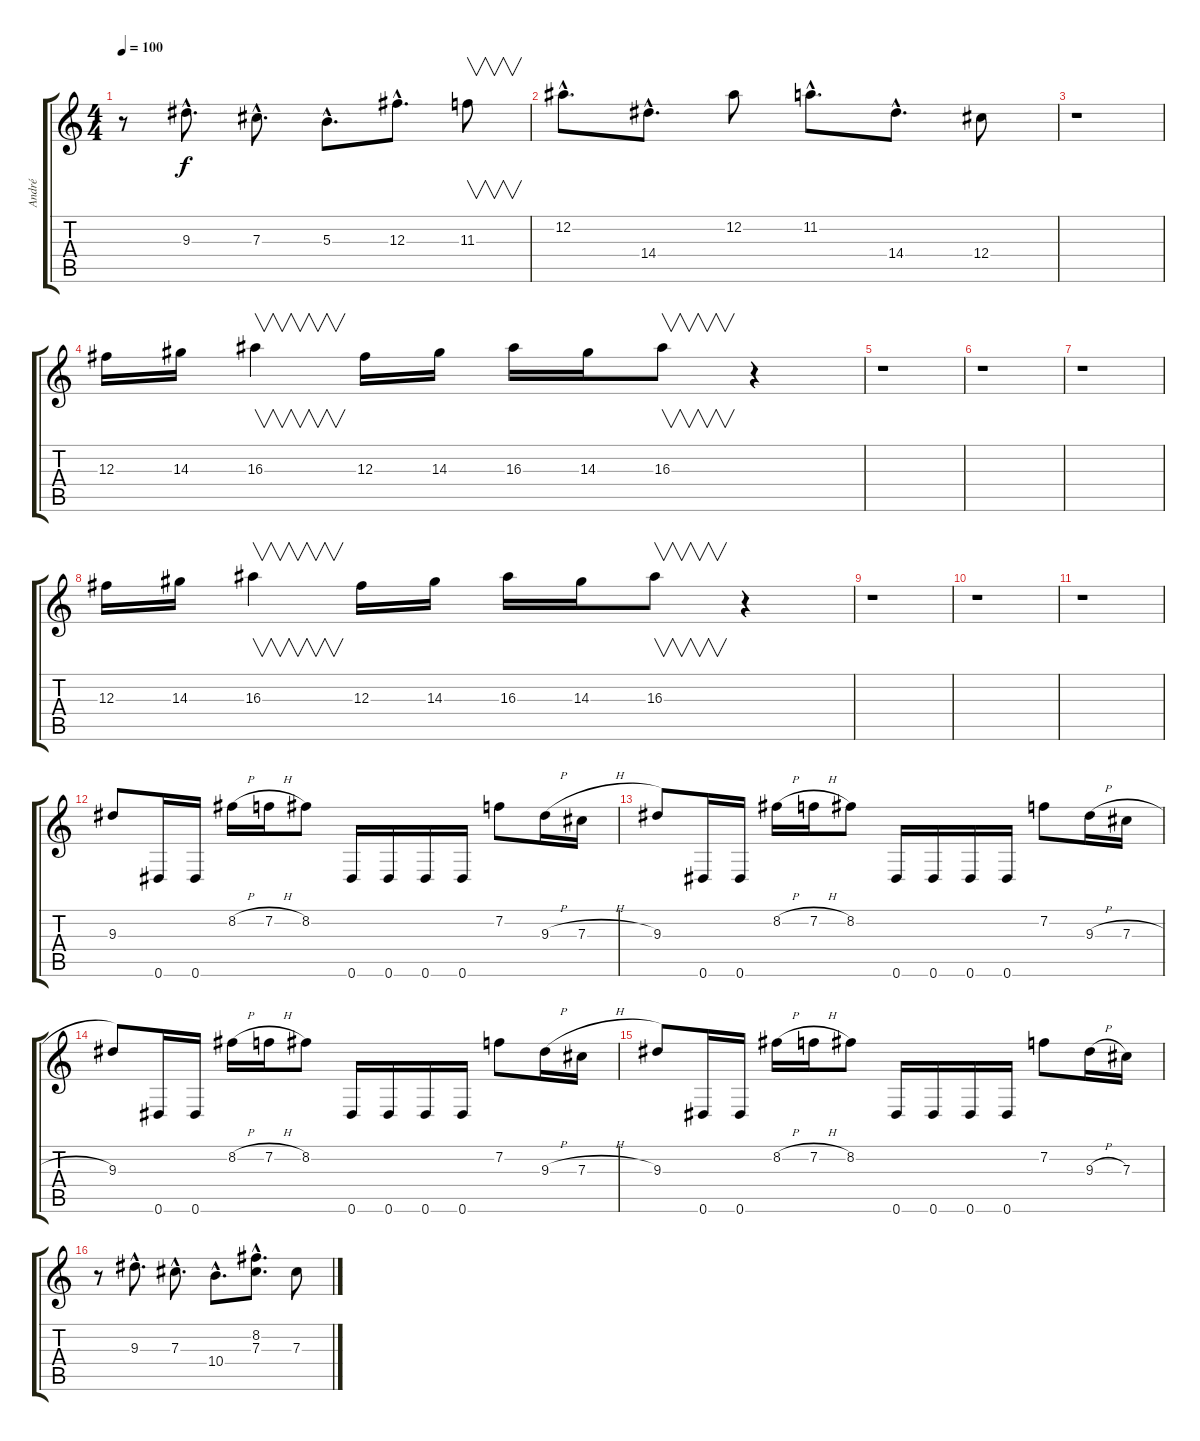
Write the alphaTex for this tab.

\track ("André" "André") {instrument distortionguitar}
\staff {score tabs}
\tuning (Eb4 Bb3 Gb3 Db3 Ab2 Eb2) {hide}
\ts (4 4)
\tempo 100
\clef g2
\ks c
r.8{dy f} 9.3{hac}.8{d} 7.3{hac}.8{d} 5.3{hac}.8{d} 12.3{hac}.8{d} 11.3.8{v} |
12.2{hac}.8{d} 14.4{hac}.8{d} 12.2.8 11.2{hac}.8{d} 14.4{hac}.8{d} 12.4.8 |
r.1 |
12.3.16 14.3.16 16.3.4{v} 12.3.16 14.3.16 16.3.16 14.3.16 16.3.8{v} r.4 |
r.1 |
r.1 |
r.1 |
12.3.16 14.3.16 16.3.4{v} 12.3.16 14.3.16 16.3.16 14.3.16 16.3.8{v} r.4 |
r.1 |
r.1 |
r.1 |
9.3.8 0.6.16 0.6.16 8.2{h}.16 7.2{h}.16 8.2.8 0.6.16 0.6.16 0.6.16 0.6.16 7.2.8 9.3{h}.16 7.3{h}.16 |
9.3.8 0.6.16 0.6.16 8.2{h}.16 7.2{h}.16 8.2.8 0.6.16 0.6.16 0.6.16 0.6.16 7.2.8 9.3{h}.16 7.3{h}.16 |
9.3.8 0.6.16 0.6.16 8.2{h}.16 7.2{h}.16 8.2.8 0.6.16 0.6.16 0.6.16 0.6.16 7.2.8 9.3{h}.16 7.3{h}.16 |
9.3.8 0.6.16 0.6.16 8.2{h}.16 7.2{h}.16 8.2.8 0.6.16 0.6.16 0.6.16 0.6.16 7.2.8 9.3{h}.16 7.3.16 |
r.8 9.3{hac}.8{d} 7.3{hac}.8{d} 10.4{hac}.8{d} (8.2{hac} 7.3{hac}).8{d} 7.3.8
